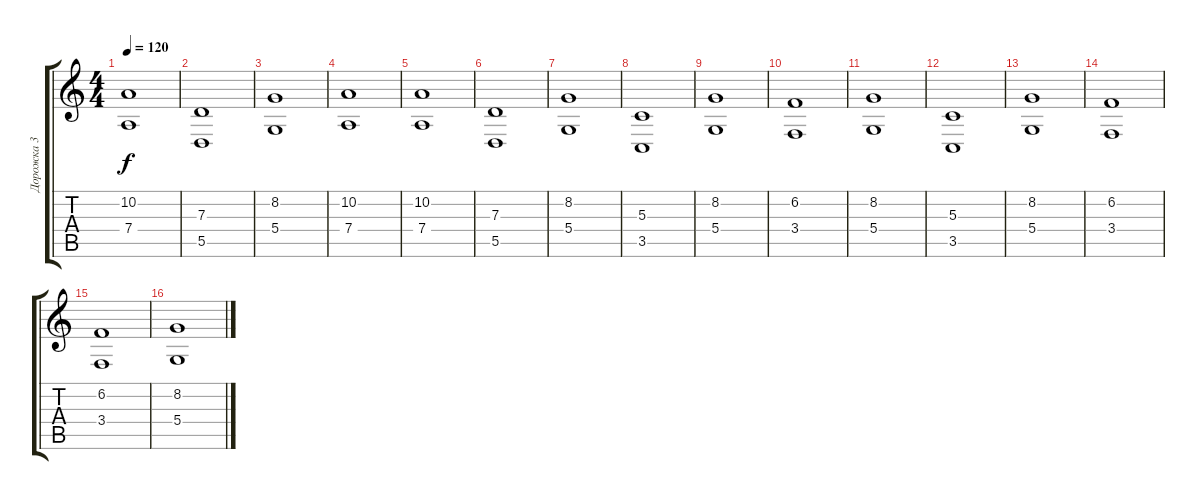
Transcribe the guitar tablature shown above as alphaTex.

\track ("Дорожка 3" "Дорожка 3") {instrument pad2warm}
\staff {score tabs}
\tuning (E4 B3 G3 D3 A2 E2) {hide}
\ts (4 4)
\tempo 120
\clef g2
\ks c
(10.2 7.4).1{dy f} |
(7.3 5.5).1 |
(8.2 5.4).1 |
(10.2 7.4).1 |
(10.2 7.4).1 |
(7.3 5.5).1 |
(8.2 5.4).1 |
(5.3 3.5).1 |
(8.2 5.4).1 |
(6.2 3.4).1 |
(8.2 5.4).1 |
(5.3 3.5).1 |
(8.2 5.4).1 |
(6.2 3.4).1 |
(6.2 3.4).1 |
(8.2 5.4).1
